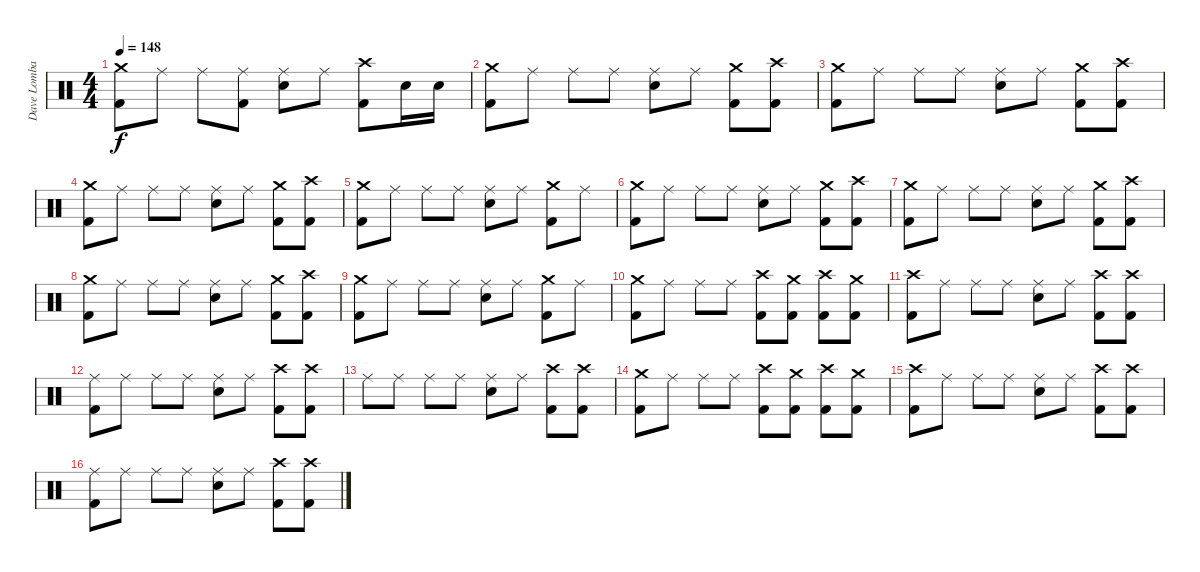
\track ("Dave Lombardo" "Dave Lomba") {instrument percussion}
\staff {score}
\articulation defaults
\ts (4 4)
\tempo 148
\clef neutral
\ks c
("Crash medium (hit)" "Kick (hit) 2").8{dy f} "Ride (middle)".8 "Ride (middle)".8 ("Kick (hit) 2" "Ride (middle)").8 ("Electric Snare (hit)" "Ride (middle)").8 "Ride (middle)".8 ("Crash high (hit)" "Kick (hit) 2").8 "Electric Snare (hit)".16 "Electric Snare (hit)".16 |
("Crash medium (hit)" "Kick (hit) 2").8 "Ride (middle)".8 "Ride (middle)".8 "Ride (middle)".8 ("Electric Snare (hit)" "Ride (middle)").8 "Ride (middle)".8 ("Kick (hit) 2" "Crash medium (hit)").8 ("Kick (hit) 2" "Crash high (hit)").8 |
("Crash medium (hit)" "Kick (hit) 2").8 "Ride (middle)".8 "Ride (middle)".8 "Ride (middle)".8 ("Electric Snare (hit)" "Ride (middle)").8 "Ride (middle)".8 ("Kick (hit) 2" "Crash medium (hit)").8 ("Kick (hit) 2" "Crash high (hit)").8 |
("Crash medium (hit)" "Kick (hit) 2").8 "Ride (middle)".8 "Ride (middle)".8 "Ride (middle)".8 ("Electric Snare (hit)" "Ride (middle)").8 "Ride (middle)".8 ("Kick (hit) 2" "Crash medium (hit)").8 ("Kick (hit) 2" "Crash high (hit)").8 |
("Crash medium (hit)" "Kick (hit) 2").8 "Ride (middle)".8 "Ride (middle)".8 "Ride (middle)".8 ("Electric Snare (hit)" "Ride (middle)").8 "Ride (middle)".8 ("Kick (hit) 2" "Crash medium (hit)").8 "Ride (middle)".8 |
("Crash medium (hit)" "Kick (hit) 2").8 "Ride (middle)".8 "Ride (middle)".8 "Ride (middle)".8 ("Electric Snare (hit)" "Ride (middle)").8 "Ride (middle)".8 ("Kick (hit) 2" "Crash medium (hit)").8 ("Kick (hit) 2" "Crash high (hit)").8 |
("Crash medium (hit)" "Kick (hit) 2").8 "Ride (middle)".8 "Ride (middle)".8 "Ride (middle)".8 ("Electric Snare (hit)" "Ride (middle)").8 "Ride (middle)".8 ("Kick (hit) 2" "Crash medium (hit)").8 ("Kick (hit) 2" "Crash high (hit)").8 |
("Crash medium (hit)" "Kick (hit) 2").8 "Ride (middle)".8 "Ride (middle)".8 "Ride (middle)".8 ("Electric Snare (hit)" "Ride (middle)").8 "Ride (middle)".8 ("Kick (hit) 2" "Crash medium (hit)").8 ("Kick (hit) 2" "Crash high (hit)").8 |
("Crash medium (hit)" "Kick (hit) 2").8 "Ride (middle)".8 "Ride (middle)".8 "Ride (middle)".8 ("Electric Snare (hit)" "Ride (middle)").8 "Ride (middle)".8 ("Kick (hit) 2" "Crash medium (hit)").8 "Ride (middle)".8 |
("Crash medium (hit)" "Kick (hit) 2").8 "Ride (middle)".8 "Ride (middle)".8 "Ride (middle)".8 ("Kick (hit) 2" "Crash high (hit)").8 ("Kick (hit) 2" "Crash medium (hit)").8 ("Kick (hit) 2" "Crash high (hit)").8 ("Kick (hit) 2" "Crash medium (hit)").8 |
("Kick (hit) 2" "Crash high (hit)").8 "Ride (middle)".8 "Ride (middle)".8 "Ride (middle)".8 ("Electric Snare (hit)" "Ride (middle)").8 "Ride (middle)".8 ("Kick (hit) 2" "Crash high (hit)").8 ("Crash high (hit)" "Kick (hit) 2").8 |
("Kick (hit) 2" "Ride (middle)").8 "Ride (middle)".8 "Ride (middle)".8 "Ride (middle)".8 ("Electric Snare (hit)" "Ride (middle)").8 "Ride (middle)".8 ("Kick (hit) 2" "Crash high (hit)").8 ("Crash high (hit)" "Kick (hit) 2").8 |
"Ride (middle)".8 "Ride (middle)".8 "Ride (middle)".8 "Ride (middle)".8 ("Electric Snare (hit)" "Ride (middle)").8 "Ride (middle)".8 ("Kick (hit) 2" "Crash high (hit)").8 ("Crash high (hit)" "Kick (hit) 2").8 |
("Crash medium (hit)" "Kick (hit) 2").8 "Ride (middle)".8 "Ride (middle)".8 "Ride (middle)".8 ("Kick (hit) 2" "Crash high (hit)").8 ("Kick (hit) 2" "Crash medium (hit)").8 ("Kick (hit) 2" "Crash high (hit)").8 ("Kick (hit) 2" "Crash medium (hit)").8 |
("Kick (hit) 2" "Crash high (hit)").8 "Ride (middle)".8 "Ride (middle)".8 "Ride (middle)".8 ("Electric Snare (hit)" "Ride (middle)").8 "Ride (middle)".8 ("Kick (hit) 2" "Crash high (hit)").8 ("Crash high (hit)" "Kick (hit) 2").8 |
("Kick (hit) 2" "Ride (middle)").8 "Ride (middle)".8 "Ride (middle)".8 "Ride (middle)".8 ("Electric Snare (hit)" "Ride (middle)").8 "Ride (middle)".8 ("Kick (hit) 2" "Crash high (hit)").8 ("Crash high (hit)" "Kick (hit) 2").8
